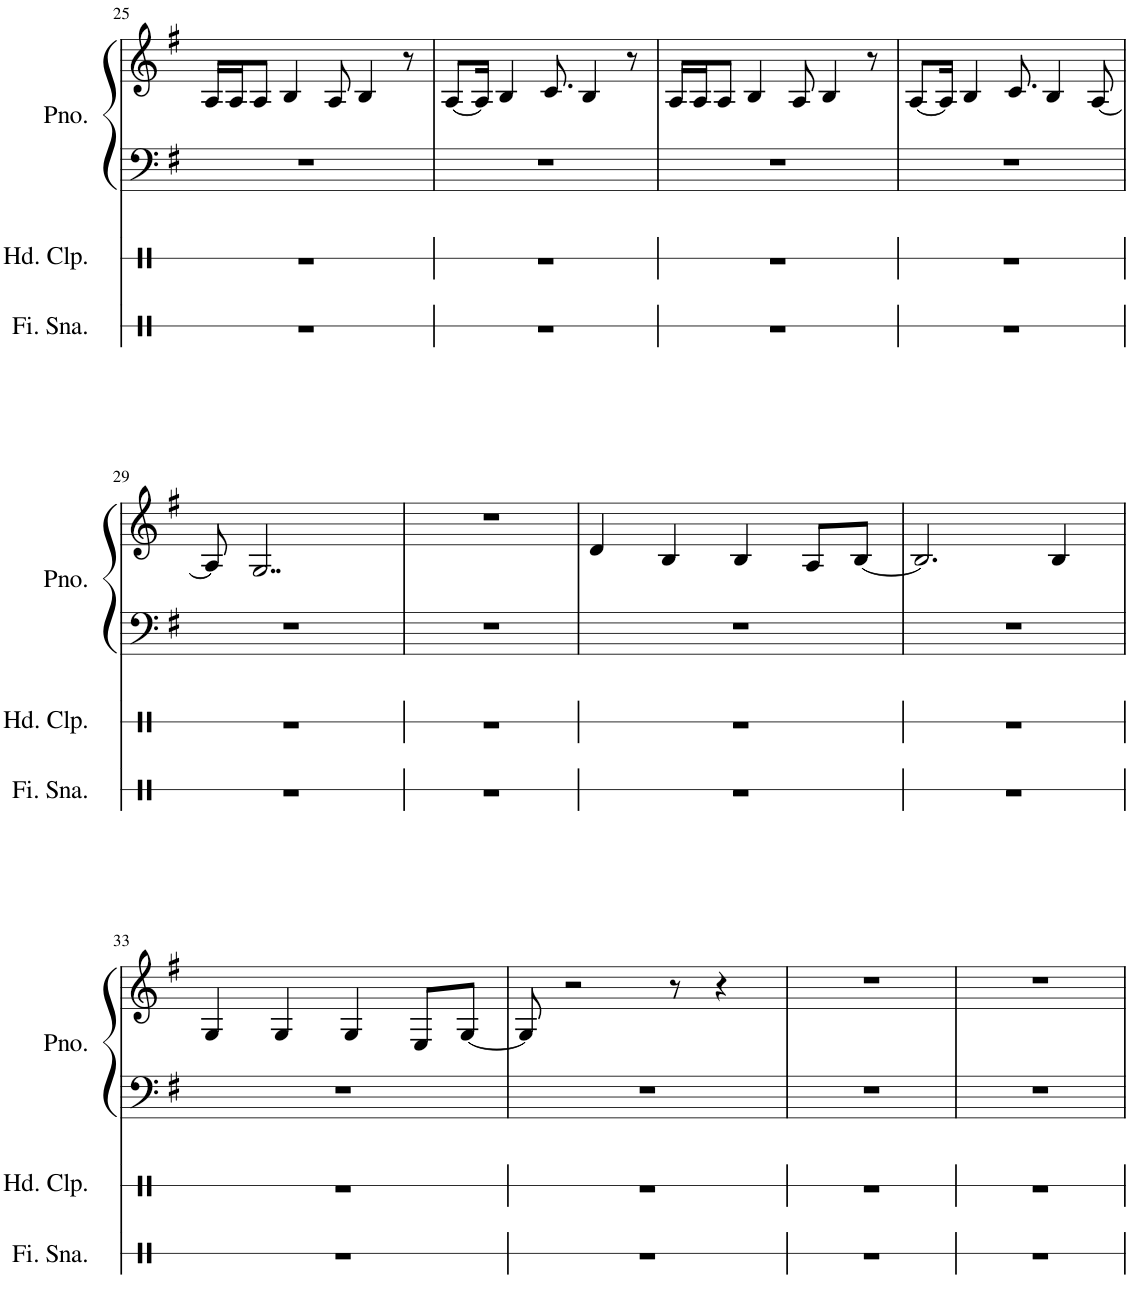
**kern	**kern	**kern	**kern
*part3	*part2	*part1	*part1
*staff4	*staff3	*staff2	*staff1
*I"Finger Snap	*I"Hand Clap	*I"Piano	*
*I'Fi. Sna.	*I'Hd. Clp.	*I'Pno.	*
!!LO:PB:g=z
*clefX	*clefX	*clefF4	*clefG2
*k[]	*k[]	*k[f#]	*k[f#]
*M4/4	*M4/4	*M4/4	*M4/4
=25	=25	=25	=25
1r	1r	1r	16A/LL
.	.	.	16A/J
.	.	.	8A/J
.	.	.	4B/
.	.	.	8A/
.	.	.	4B/
.	.	.	8r
=26	=26	=26	=26
1r	1r	1r	[8A/L
.	.	.	16A/Jk]
.	.	.	4B/
.	.	.	8.c/
.	.	.	4B/
.	.	.	8r
=27	=27	=27	=27
1r	1r	1r	16A/LL
.	.	.	16A/J
.	.	.	8A/J
.	.	.	4B/
.	.	.	8A/
.	.	.	4B/
.	.	.	8r
=28	=28	=28	=28
1r	1r	1r	[8A/L
.	.	.	16A/Jk]
.	.	.	4B/
.	.	.	8.c/
.	.	.	4B/
.	.	.	[8A/
!!LO:LB:g=z
=29	=29	=29	=29
1r	1r	1r	8A/]
.	.	.	2..G/
=30	=30	=30	=30
1r	1r	1r	1r
=31	=31	=31	=31
1r	1r	1r	4d/
.	.	.	4B/
.	.	.	4B/
.	.	.	8A/L
.	.	.	[8B/J
=32	=32	=32	=32
1r	1r	1r	2.B/]
.	.	.	4B/
!!LO:LB:g=z
=33	=33	=33	=33
1r	1r	1r	4G/
.	.	.	4G/
.	.	.	4G/
.	.	.	8E/L
.	.	.	[8G/J
=34	=34	=34	=34
1r	1r	1r	8G/]
.	.	.	2r
.	.	.	8r
.	.	.	4r
=35	=35	=35	=35
1r	1r	1r	1r
=36	=36	=36	=36
1r	1r	1r	1r
=	=	=	=
*-	*-	*-	*-
